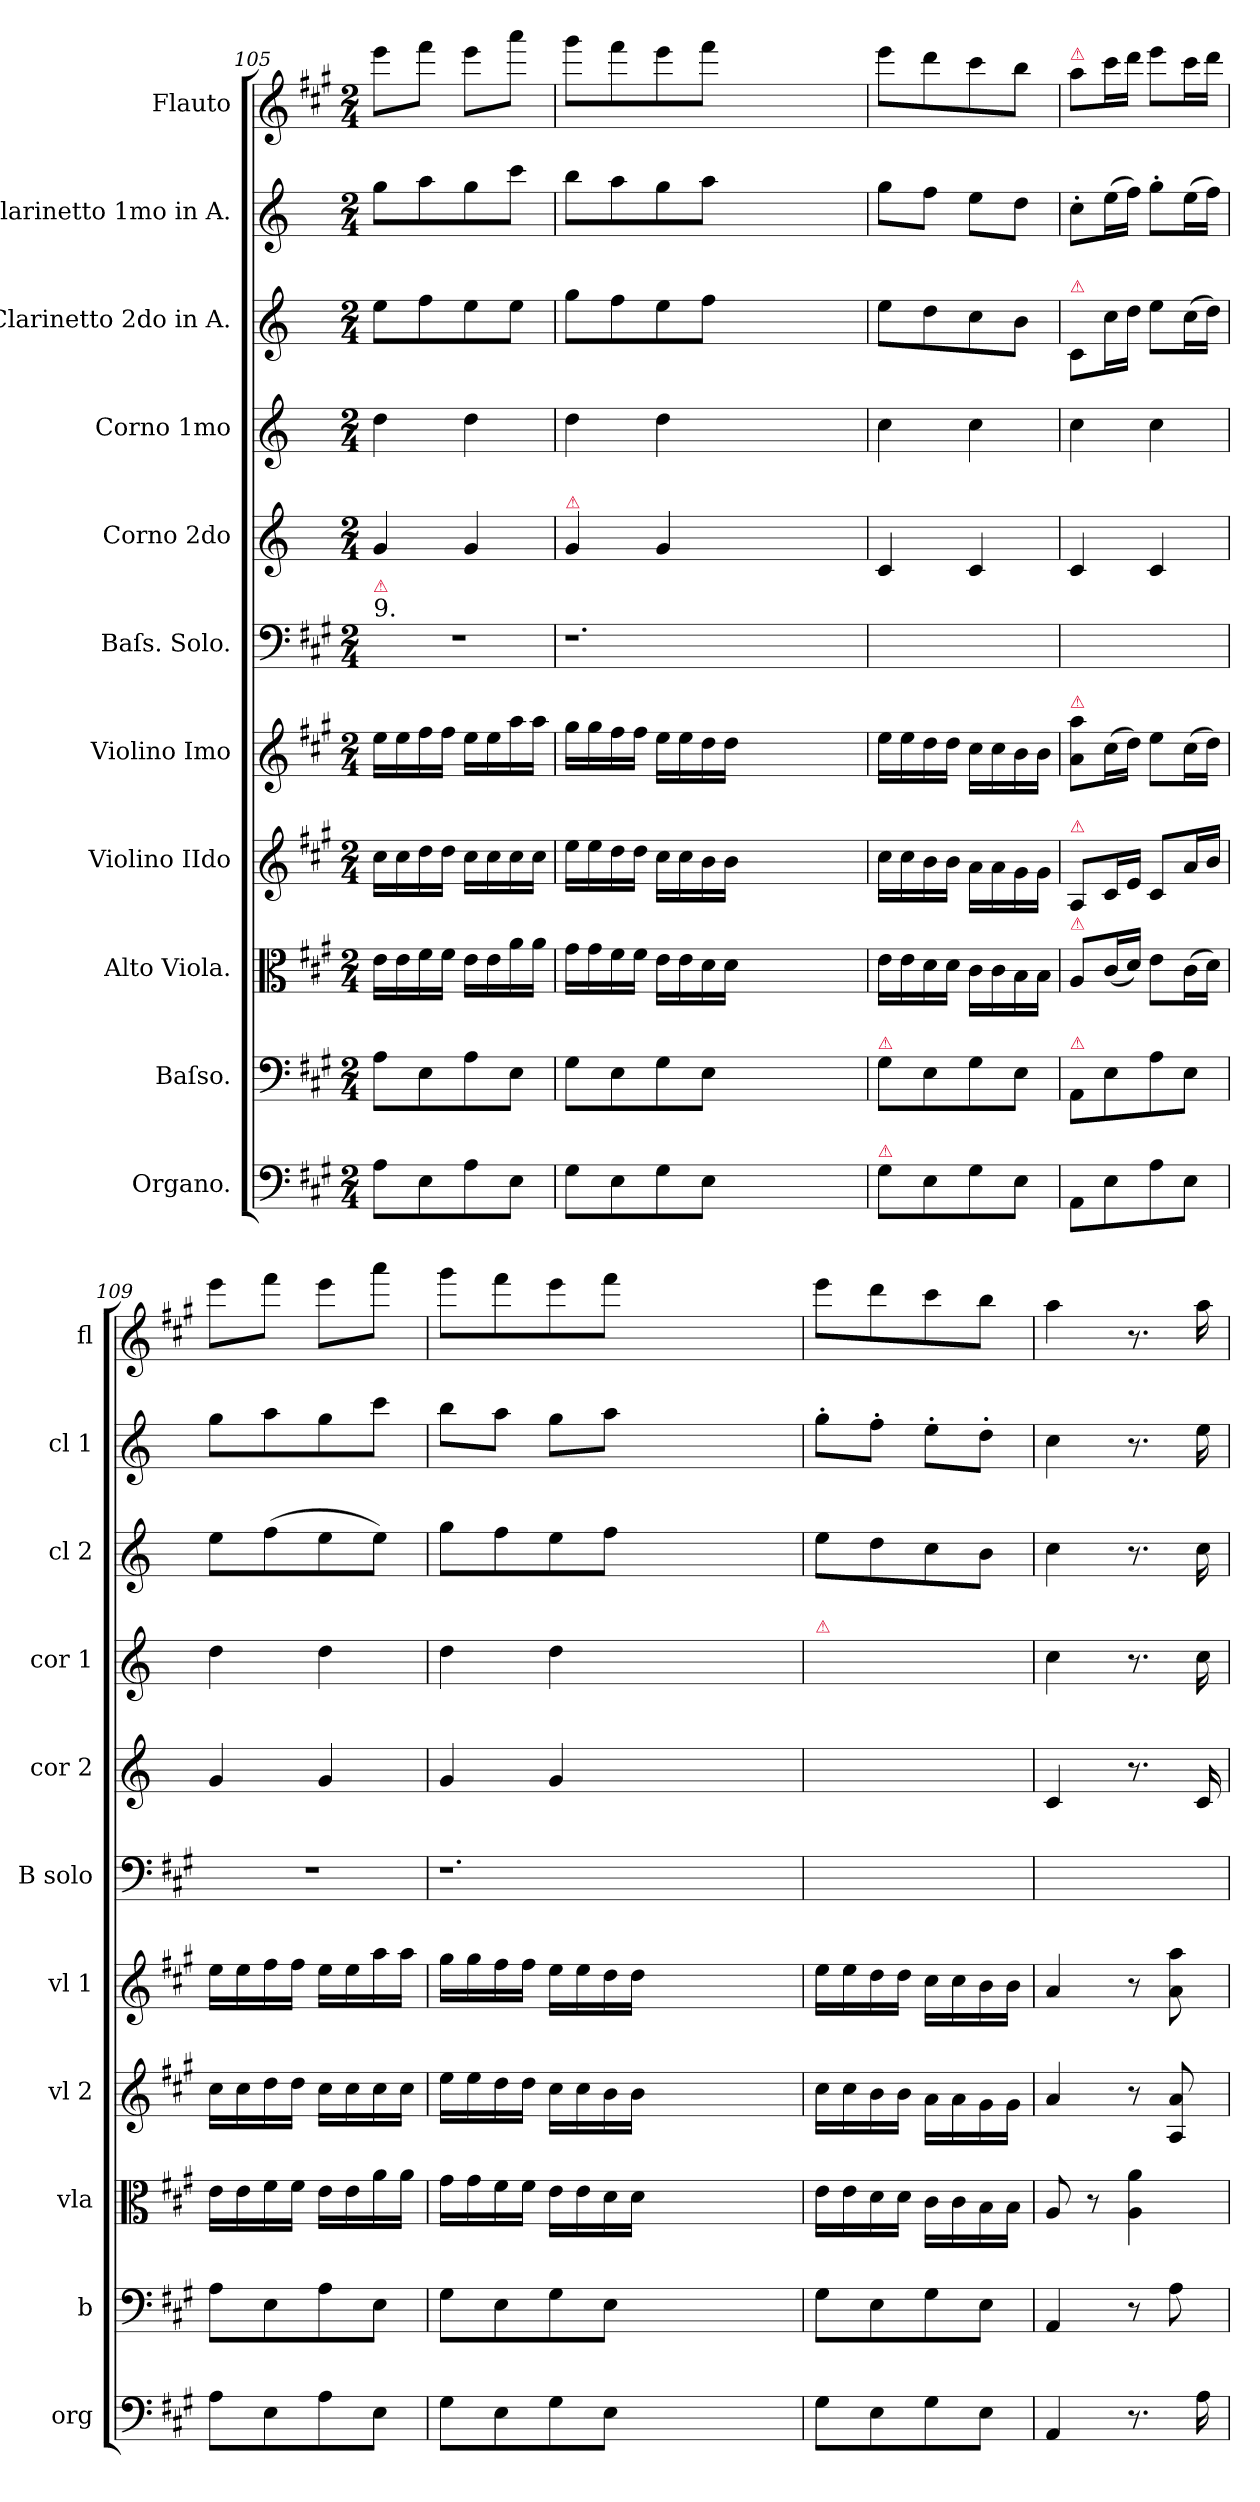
**kern	**kern	**kern	**kern	**kern	**kern	**kern	**kern	**kern	**kern	**kern
*part11	*part10	*part9	*part8	*part7	*part6	*part5	*part4	*part3	*part2	*part1
*staff11	*staff10	*staff9	*staff8	*staff7	*staff6	*staff5	*staff4	*staff3	*staff2	*staff1
*I"Organo.	*I"Baſso.	*I"Alto Viola.	*I"Violino IIdo	*I"Violino Imo	*I"Baſs. Solo.	*I"Corno 2do	*I"Corno 1mo	*I"Clarinetto 2do in A.	*I"Clarinetto 1mo in A.	*I"Flauto
*I'org	*I'b	*I'vla	*I'vl 2	*I'vl 1	*I'B solo	*I'cor 2	*I'cor 1	*I'cl 2	*I'cl 1	*I'fl
*clefF4	*clefF4	*clefC3	*clefG2	*clefG2	*clefF4	*clefG2	*clefG2	*clefG2	*clefG2	*clefG2
*	*	*	*	*	*	*ITrd2c3	*ITrd2c3	*ITrd2c3	*ITrd2c3	*
*k[f#c#g#]	*k[f#c#g#]	*k[f#c#g#]	*k[f#c#g#]	*k[f#c#g#]	*k[f#c#g#]	*k[f#c#g#]	*k[f#c#g#]	*k[f#c#g#]	*k[f#c#g#]	*k[f#c#g#]
*A:	*A:	*A:	*A:	*A:	*A:	*A:	*A:	*A:	*A:	*A:
*M2/4	*M2/4	*M2/4	*M2/4	*M2/4	*M2/4	*M2/4	*M2/4	*M2/4	*M2/4	*M2/4
=105	=105	=105	=105	=105	=105	=105	=105	=105	=105	=105
!	!	!	!	!	!LO:TX:a:t=9.	!	!	!	!	!
!	!	!	!	!	!LO:TX:a:color=crimson:t=⚠	!	!	!	!	!
8A\L	8A\L	16e\LL	16cc#\LL	16ee\LL	2r	4e/	4b\	8cc#\L	8ee\L	8eee\L
.	.	16e\	16cc#\	16ee\	.	.	.	.	.	.
8E\	8E\	16f#\	16dd\	16ff#\	.	.	.	8dd\	8ff#\	8fff#\J
.	.	16f#\JJ	16dd\JJ	16ff#\JJ	.	.	.	.	.	.
8A\	8A\	16e\LL	16cc#\LL	16ee\LL	.	4e/	4b\	8cc#\	8ee\	8eee\L
.	.	16e\	16cc#\	16ee\	.	.	.	.	.	.
8E\J	8E\J	16a\	16cc#\	16aa\	.	.	.	8cc#\J	8aa\J	8aaa\J
.	.	16a\JJ	16cc#\JJ	16aa\JJ	.	.	.	.	.	.
=106	=106	=106	=106	=106	=106	=106	=106	=106	=106	=106
!	!	!	!	!	!	!LO:TX:a:color=crimson:t=⚠	!	!	!	!
8G#\L	8G#\L	16g#\LL	16ee\LL	16gg#\LL	1.r	4e/	4b\	8ee\L	8gg#\L	8ggg#\L
.	.	16g#\	16ee\	16gg#\	.	.	.	.	.	.
8E\	8E\	16f#\	16dd\	16ff#\	.	.	.	8dd\	8ff#\	8fff#\
.	.	16f#\JJ	16dd\JJ	16ff#\JJ	.	.	.	.	.	.
8G#\	8G#\	16e\LL	16cc#\LL	16ee\LL	.	4e/	4b\	8cc#\	8ee\	8eee\
.	.	16e\	16cc#\	16ee\	.	.	.	.	.	.
8E\J	8E\J	16d\	16b\	16dd\	.	.	.	8dd\J	8ff#\J	8fff#\J
.	.	16d\JJ	16b\JJ	16dd\JJ	.	.	.	.	.	.
1ryy	1ryy	1ryy	1ryy	1ryy	.	1ryy	1ryy	1ryy	1ryy	1ryy
=107	=107	=107	=107	=107	=107	=107	=107	=107	=107	=107
!	!LO:TX:a:color=crimson:t=⚠	!	!	!	!	!	!	!	!	!
!LO:TX:a:color=crimson:t=⚠	!	!	!	!	!	!	!	!	!	!
8G#\L	8G#\L	16e\LL	16cc#\LL	16ee\LL	2ryy	4A/	4a\	8cc#\L	8ee\L	8eee\L
.	.	16e\	16cc#\	16ee\	.	.	.	.	.	.
8E\	8E\	16d\	16b\	16dd\	.	.	.	8b\	8dd\J	8ddd\
.	.	16d\JJ	16b\JJ	16dd\JJ	.	.	.	.	.	.
8G#\	8G#\	16c#\LL	16a\LL	16cc#\LL	.	4A/	4a\	8a\	8cc#\L	8ccc#\
.	.	16c#\	16a\	16cc#\	.	.	.	.	.	.
8E\J	8E\J	16B\	16g#\	16b\	.	.	.	8g#\J	8b\J	8bb\J
.	.	16B\JJ	16g#\JJ	16b\JJ	.	.	.	.	.	.
=108	=108	=108	=108	=108	=108	=108	=108	=108	=108	=108
!	!	!	!	!	!	!	!	!	!	!LO:TX:a:color=crimson:t=⚠
!	!	!	!	!	!	!	!	!LO:TX:a:color=crimson:t=⚠	!	!
!	!	!	!	!LO:TX:a:color=crimson:t=⚠	!	!	!	!	!	!
!	!	!	!LO:TX:a:color=crimson:t=⚠	!	!	!	!	!	!	!
!	!	!LO:TX:a:color=crimson:t=⚠	!	!	!	!	!	!	!	!
!	!LO:TX:a:color=crimson:t=⚠	!	!	!	!	!	!	!	!	!
8AA\L	8AA/L	8A/L	8A/L	8a\ 8aa\L	2ryy	4A/	4a\	8A/L	8a'>\L	8aa\L
8E\	8E\	(<16c#/L	16c#/L	(>16cc#\L	.	.	.	16a\L	(>16cc#\L	16ccc#\L
.	.	16d/JJ)	16e/JJ	16dd\JJ)	.	.	.	16b\JJ	16dd\JJ)	16ddd\JJ
8A\	8A\	8e\L	8c#/L	8ee\L	.	4A/	4a\	8cc#\L	8ee'>\L	8eee\L
8E\J	8E\J	(>16c#\L	16a/L	(>16cc#\L	.	.	.	(>16a\L	(>16cc#\L	16ccc#\L
.	.	16d\JJ)	16b/JJ	16dd\JJ)	.	.	.	16b\JJ)	16dd\JJ)	16ddd\JJ
=109	=109	=109	=109	=109	=109	=109	=109	=109	=109	=109
8A\L	8A\L	16e\LL	16cc#\LL	16ee\LL	2r	4e/	4b\	8cc#\L	8ee\L	8eee\L
.	.	16e\	16cc#\	16ee\	.	.	.	.	.	.
8E\	8E\	16f#\	16dd\	16ff#\	.	.	.	(>8dd\	8ff#\	8fff#\J
.	.	16f#\JJ	16dd\JJ	16ff#\JJ	.	.	.	.	.	.
8A\	8A\	16e\LL	16cc#\LL	16ee\LL	.	4e/	4b\	8cc#\	8ee\	8eee\L
.	.	16e\	16cc#\	16ee\	.	.	.	.	.	.
8E\J	8E\J	16a\	16cc#\	16aa\	.	.	.	8cc#\J)	8aa\J	8aaa\J
.	.	16a\JJ	16cc#\JJ	16aa\JJ	.	.	.	.	.	.
=110	=110	=110	=110	=110	=110	=110	=110	=110	=110	=110
8G#\L	8G#\L	16g#\LL	16ee\LL	16gg#\LL	1.r	4e/	4b\	8ee\L	8gg#\L	8ggg#\L
.	.	16g#\	16ee\	16gg#\	.	.	.	.	.	.
8E\	8E\	16f#\	16dd\	16ff#\	.	.	.	8dd\	8ff#\J	8fff#\
.	.	16f#\JJ	16dd\JJ	16ff#\JJ	.	.	.	.	.	.
8G#\	8G#\	16e\LL	16cc#\LL	16ee\LL	.	4e/	4b\	8cc#\	8ee\L	8eee\
.	.	16e\	16cc#\	16ee\	.	.	.	.	.	.
8E\J	8E\J	16d\	16b\	16dd\	.	.	.	8dd\J	8ff#\J	8fff#\J
.	.	16d\JJ	16b\JJ	16dd\JJ	.	.	.	.	.	.
1ryy	1ryy	1ryy	1ryy	1ryy	.	1ryy	1ryy	1ryy	1ryy	1ryy
=111	=111	=111	=111	=111	=111	=111	=111	=111	=111	=111
!	!	!	!	!	!	!	!LO:TX:a:color=crimson:t=⚠	!	!	!
8G#\L	8G#\L	16e\LL	16cc#\LL	16ee\LL	2ryy	2ryy	2ryy	8cc#\L	8ee'>\L	8eee\L
.	.	16e\	16cc#\	16ee\	.	.	.	.	.	.
8E\	8E\	16d\	16b\	16dd\	.	.	.	8b\	8dd'>\J	8ddd\
.	.	16d\JJ	16b\JJ	16dd\JJ	.	.	.	.	.	.
8G#\	8G#\	16c#\LL	16a\LL	16cc#\LL	.	.	.	8a\	8cc#'>\L	8ccc#\
.	.	16c#\	16a\	16cc#\	.	.	.	.	.	.
8E\J	8E\J	16B\	16g#\	16b\	.	.	.	8g#\J	8b'>\J	8bb\J
.	.	16B\JJ	16g#\JJ	16b\JJ	.	.	.	.	.	.
=112	=112	=112	=112	=112	=112	=112	=112	=112	=112	=112
4AA/	4AA/	8A/	4a/	4a/	2ryy	4A/	4a\	4a\	4a\	4aa\
.	.	8r	.	.	.	.	.	.	.	.
8.r	8r	4A\ 4a\	8r	8r	.	8.r	8.r	8.r	8.r	8.r
.	8A\	.	8A/ 8a/	8a\ 8aa\	.	.	.	.	.	.
16A\	.	.	.	.	.	16A/	16a\	16a\	16cc#\	16aa\
=	=	=	=	=	=	=	=	=	=	=
*-	*-	*-	*-	*-	*-	*-	*-	*-	*-	*-
